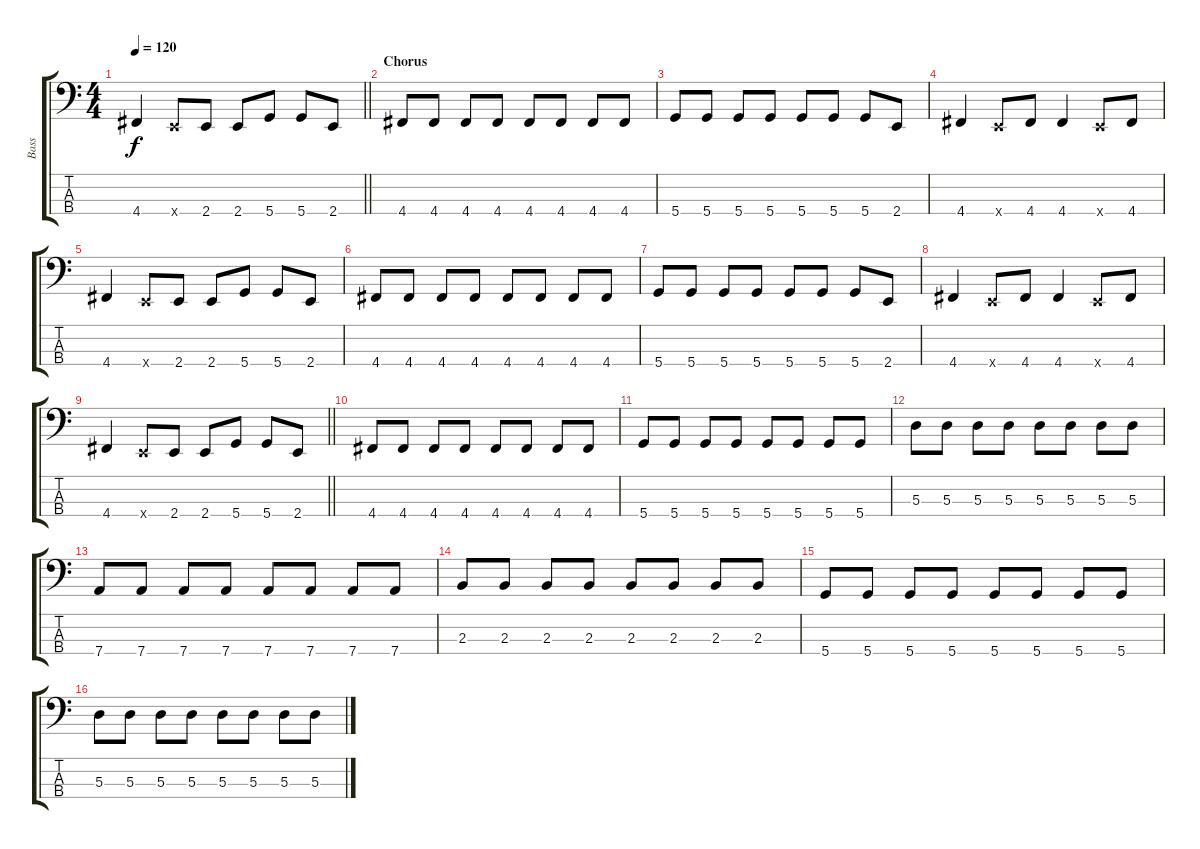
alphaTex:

\track ("Bass" "Bass") {instrument electricbassfinger}
\staff {score tabs}
\tuning (G2 D2 A1 D1) {hide}
\ts (4 4)
\tempo 120
\clef f4
\barLineRight lightlight
\ks c
4.4.4{dy f} 2.4{x}.8 2.4.8 2.4.8 5.4.8 5.4.8 2.4.8 |
\section ("" "Chorus")
4.4.8 4.4.8 4.4.8 4.4.8 4.4.8 4.4.8 4.4.8 4.4.8 |
5.4.8 5.4.8 5.4.8 5.4.8 5.4.8 5.4.8 5.4.8 2.4.8 |
4.4.4 2.4{x}.8 4.4.8 4.4.4 2.4{x}.8 4.4.8 |
4.4.4 2.4{x}.8 2.4.8 2.4.8 5.4.8 5.4.8 2.4.8 |
4.4.8 4.4.8 4.4.8 4.4.8 4.4.8 4.4.8 4.4.8 4.4.8 |
5.4.8 5.4.8 5.4.8 5.4.8 5.4.8 5.4.8 5.4.8 2.4.8 |
4.4.4 2.4{x}.8 4.4.8 4.4.4 2.4{x}.8 4.4.8 |
\barLineRight lightlight
4.4.4 2.4{x}.8 2.4.8 2.4.8 5.4.8 5.4.8 2.4.8 |
4.4.8 4.4.8 4.4.8 4.4.8 4.4.8 4.4.8 4.4.8 4.4.8 |
5.4.8 5.4.8 5.4.8 5.4.8 5.4.8 5.4.8 5.4.8 5.4.8 |
5.3.8 5.3.8 5.3.8 5.3.8 5.3.8 5.3.8 5.3.8 5.3.8 |
7.4.8 7.4.8 7.4.8 7.4.8 7.4.8 7.4.8 7.4.8 7.4.8 |
2.3.8 2.3.8 2.3.8 2.3.8 2.3.8 2.3.8 2.3.8 2.3.8 |
5.4.8 5.4.8 5.4.8 5.4.8 5.4.8 5.4.8 5.4.8 5.4.8 |
5.3.8 5.3.8 5.3.8 5.3.8 5.3.8 5.3.8 5.3.8 5.3.8
